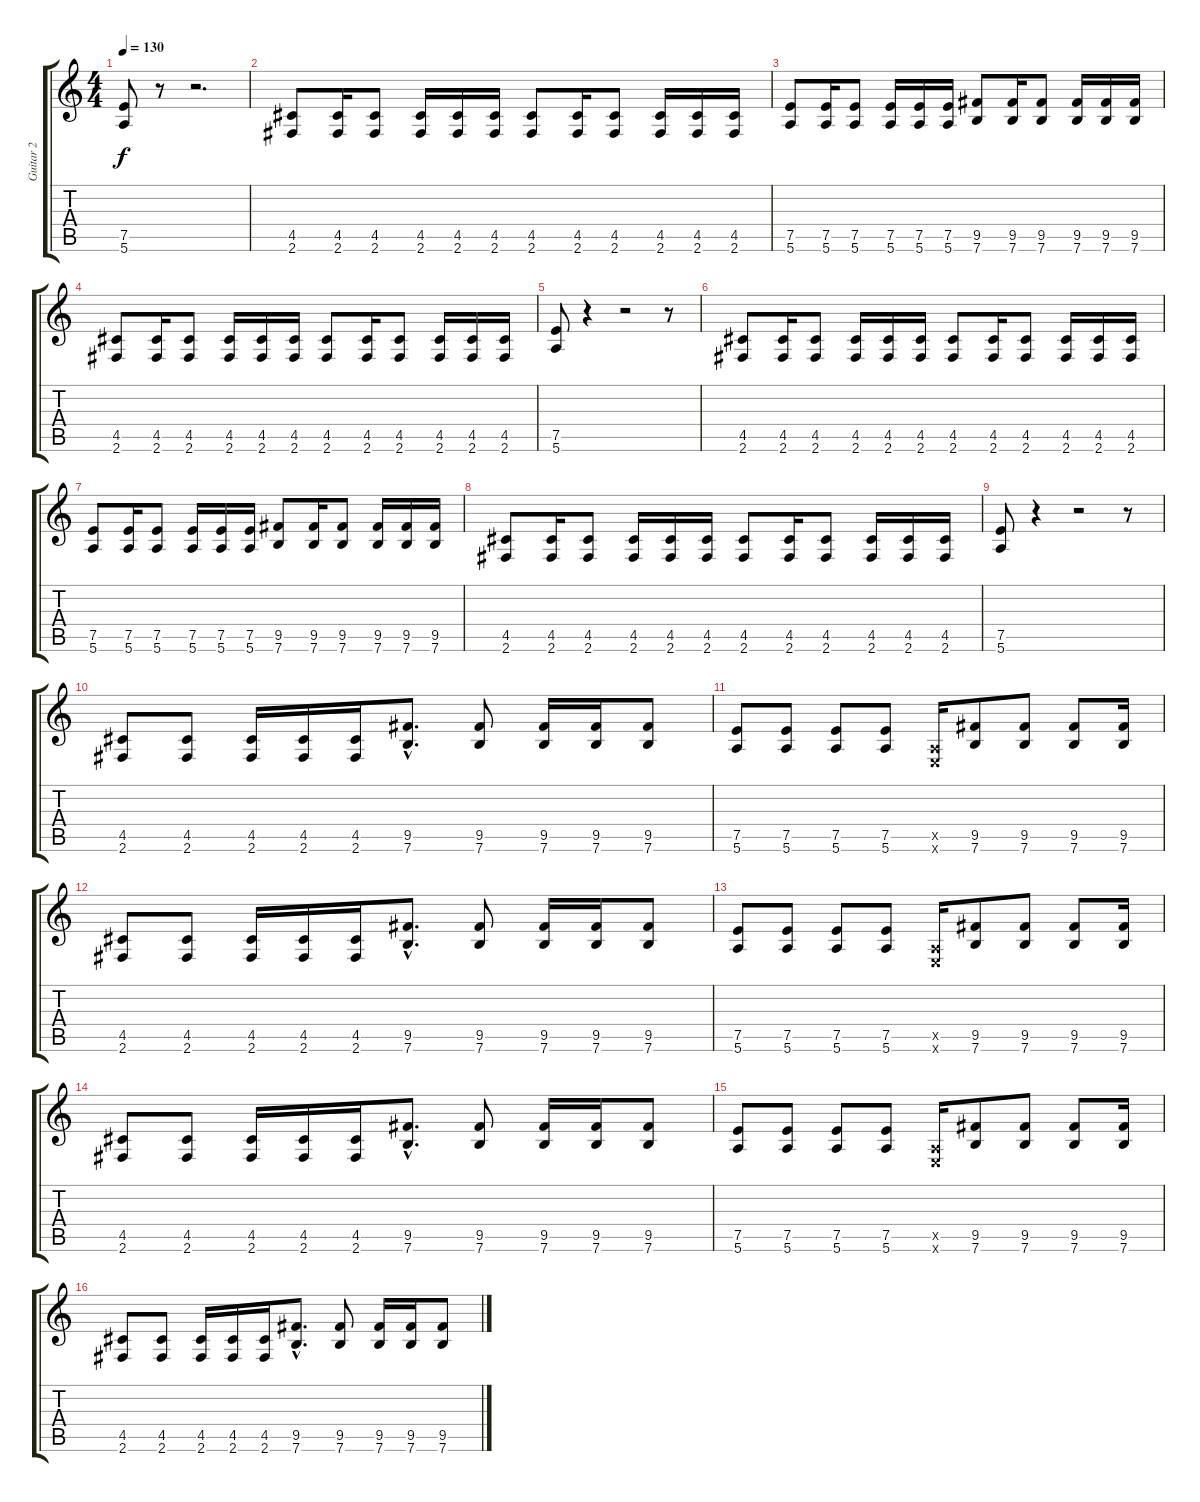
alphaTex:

\track ("Guitar 2" "Guitar 2") {instrument distortionguitar}
\staff {score tabs}
\tuning (E4 B3 G3 D3 A2 E2) {hide}
\ts (4 4)
\tempo 130
\clef g2
\ks c
(7.5 5.6).8{dy f} r.8 r.2{d} |
(4.5 2.6).8 (4.5 2.6).16 (4.5 2.6).8 (4.5 2.6).16 (4.5 2.6).16 (4.5 2.6).16 (4.5 2.6).8 (4.5 2.6).16 (4.5 2.6).8 (4.5 2.6).16 (4.5 2.6).16 (4.5 2.6).16 |
(7.5 5.6).8 (7.5 5.6).16 (7.5 5.6).8 (7.5 5.6).16 (7.5 5.6).16 (7.5 5.6).16 (9.5 7.6).8 (9.5 7.6).16 (9.5 7.6).8 (9.5 7.6).16 (9.5 7.6).16 (9.5 7.6).16 |
(4.5 2.6).8 (4.5 2.6).16 (4.5 2.6).8 (4.5 2.6).16 (4.5 2.6).16 (4.5 2.6).16 (4.5 2.6).8 (4.5 2.6).16 (4.5 2.6).8 (4.5 2.6).16 (4.5 2.6).16 (4.5 2.6).16 |
(7.5 5.6).8 r.4 r.2 r.8 |
(4.5 2.6).8 (4.5 2.6).16 (4.5 2.6).8 (4.5 2.6).16 (4.5 2.6).16 (4.5 2.6).16 (4.5 2.6).8 (4.5 2.6).16 (4.5 2.6).8 (4.5 2.6).16 (4.5 2.6).16 (4.5 2.6).16 |
(7.5 5.6).8 (7.5 5.6).16 (7.5 5.6).8 (7.5 5.6).16 (7.5 5.6).16 (7.5 5.6).16 (9.5 7.6).8 (9.5 7.6).16 (9.5 7.6).8 (9.5 7.6).16 (9.5 7.6).16 (9.5 7.6).16 |
(4.5 2.6).8 (4.5 2.6).16 (4.5 2.6).8 (4.5 2.6).16 (4.5 2.6).16 (4.5 2.6).16 (4.5 2.6).8 (4.5 2.6).16 (4.5 2.6).8 (4.5 2.6).16 (4.5 2.6).16 (4.5 2.6).16 |
(7.5 5.6).8 r.4 r.2 r.8 |
(4.5 2.6).8 (4.5 2.6).8 (4.5 2.6).16 (4.5 2.6).16 (4.5 2.6).16 (9.5{hac} 7.6{hac}).8{d} (9.5 7.6).8 (9.5 7.6).16 (9.5 7.6).16 (9.5 7.6).8 |
(7.5 5.6).8 (7.5 5.6).8 (7.5 5.6).8 (7.5 5.6).8 (0.5{x} 0.6{x}).16 (9.5 7.6).8 (9.5 7.6).8 (9.5 7.6).8 (9.5 7.6).16 |
(4.5 2.6).8 (4.5 2.6).8 (4.5 2.6).16 (4.5 2.6).16 (4.5 2.6).16 (9.5{hac} 7.6{hac}).8{d} (9.5 7.6).8 (9.5 7.6).16 (9.5 7.6).16 (9.5 7.6).8 |
(7.5 5.6).8 (7.5 5.6).8 (7.5 5.6).8 (7.5 5.6).8 (0.5{x} 0.6{x}).16 (9.5 7.6).8 (9.5 7.6).8 (9.5 7.6).8 (9.5 7.6).16 |
(4.5 2.6).8 (4.5 2.6).8 (4.5 2.6).16 (4.5 2.6).16 (4.5 2.6).16 (9.5{hac} 7.6{hac}).8{d} (9.5 7.6).8 (9.5 7.6).16 (9.5 7.6).16 (9.5 7.6).8 |
(7.5 5.6).8 (7.5 5.6).8 (7.5 5.6).8 (7.5 5.6).8 (0.5{x} 0.6{x}).16 (9.5 7.6).8 (9.5 7.6).8 (9.5 7.6).8 (9.5 7.6).16 |
(4.5 2.6).8 (4.5 2.6).8 (4.5 2.6).16 (4.5 2.6).16 (4.5 2.6).16 (9.5{hac} 7.6{hac}).8{d} (9.5 7.6).8 (9.5 7.6).16 (9.5 7.6).16 (9.5 7.6).8
